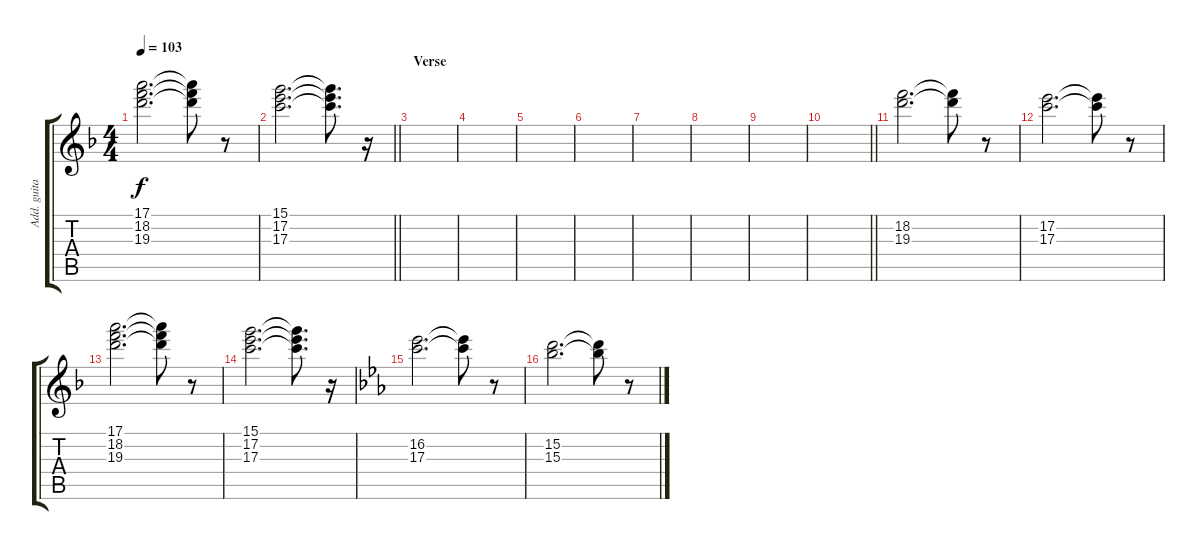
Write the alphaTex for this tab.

\track ("Add. guitar/synth" "Add. guita") {instrument distortionguitar}
\staff {score tabs}
\tuning (E4 B3 G3 D3 A2 E2) {hide}
\ts (4 4)
\tempo 103
\clef g2
\ks dminor
(17.1 18.2 19.3).2{d dy f} (17.1{t} 18.2{t} 19.3{t}).8 r.8 |
\barLineRight lightlight
(15.1 17.2 17.3).2{d} (15.1{t} 17.2{t} 17.3{t}).8{d} r.16 |
\section ("" "Verse")
|
|
|
|
|
|
|
\barLineRight lightlight
|
\section ("" "")
(18.2 19.3).2{d} (18.2{t} 19.3{t}).8 r.8 |
(17.2 17.3).2{d} (17.2{t} 17.3{t}).8 r.8 |
(17.1 18.2 19.3).2{d} (17.1{t} 18.2{t} 19.3{t}).8 r.8 |
(15.1 17.2 17.3).2{d} (15.1{t} 17.2{t} 17.3{t}).8{d} r.16 |
\ks cminor
(16.2 17.3).2{d} (16.2{t} 17.3{t}).8 r.8 |
(15.2 15.3).2{d} (15.2{t} 15.3{t}).8 r.8
